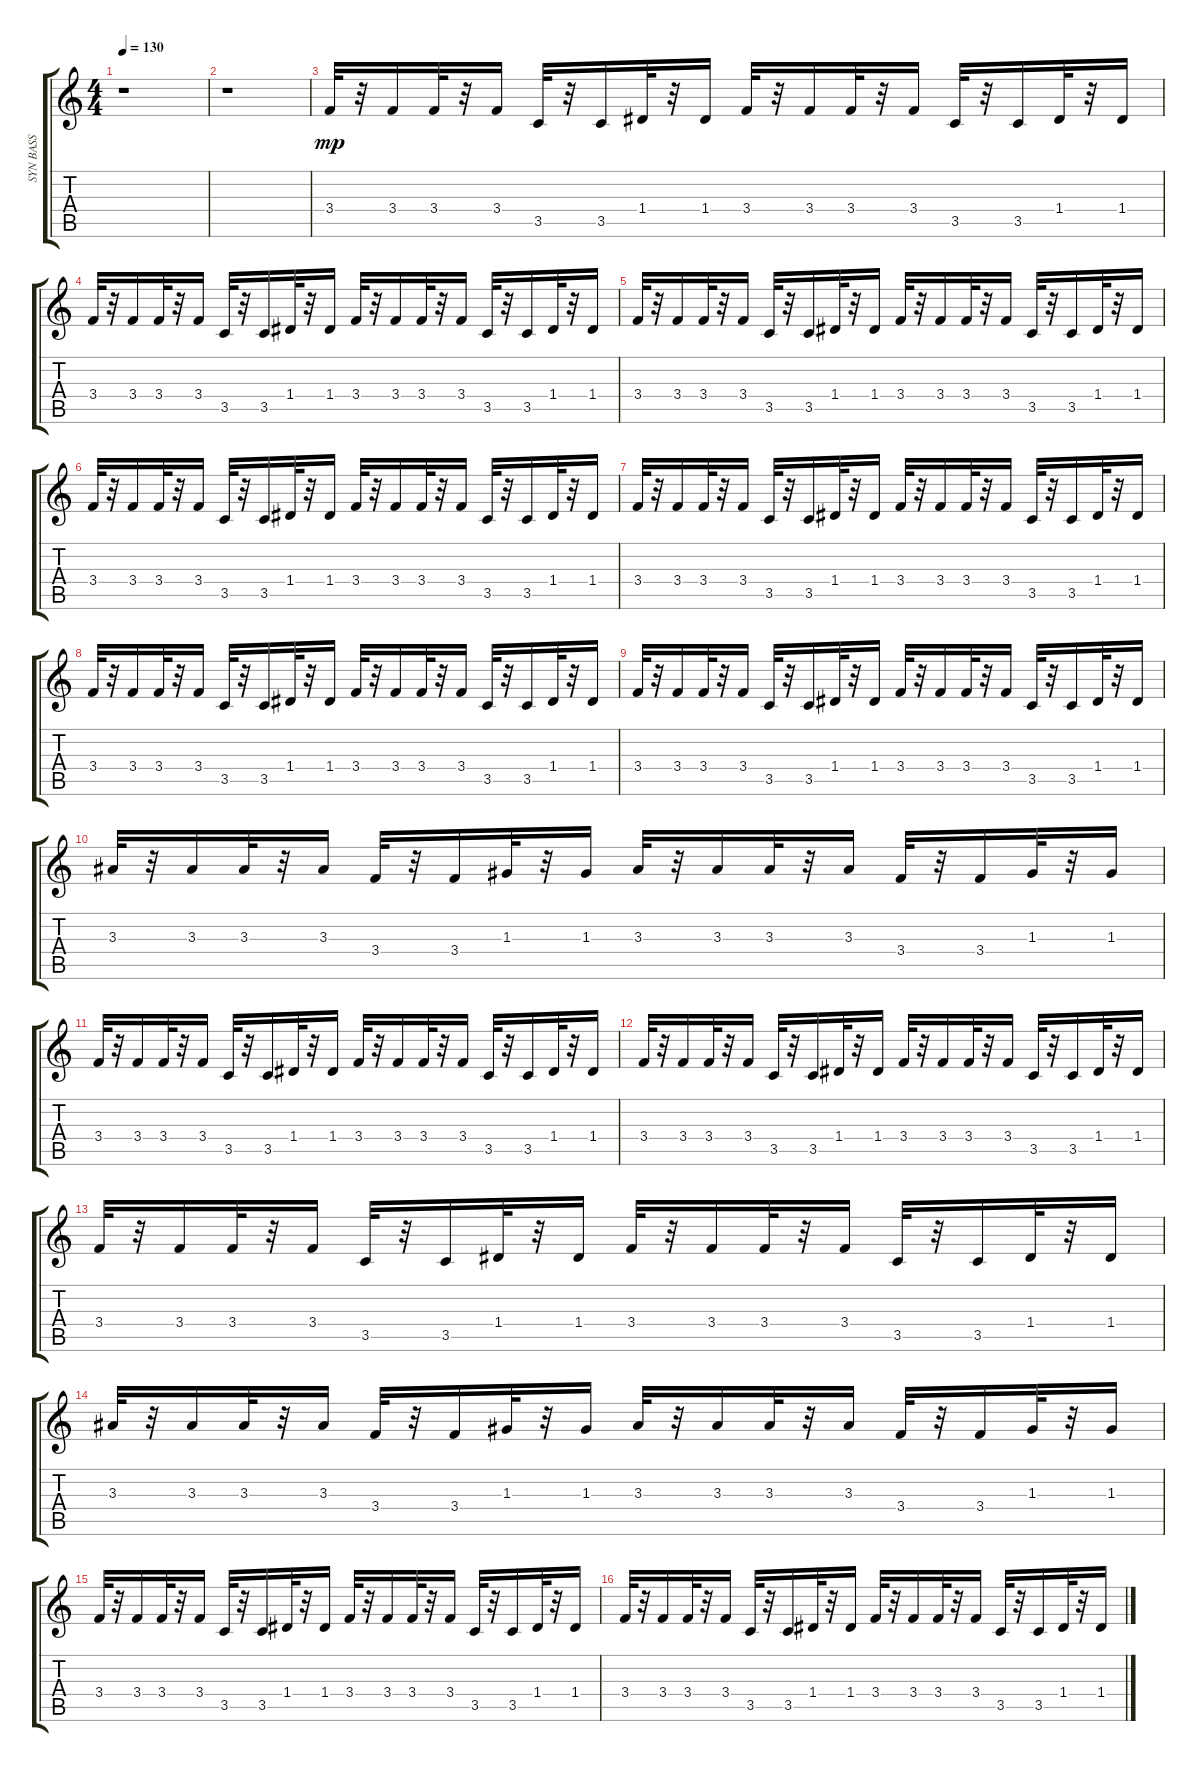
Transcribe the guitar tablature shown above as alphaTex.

\track ("SYN BASS " "SYN BASS ") {instrument synthbass1}
\staff {score tabs}
\tuning (E4 B3 G3 D3 A2 E2) {hide}
\ts (4 4)
\tempo 130
\clef g2
\ks c
r.1{dy mp} |
r.1 |
3.4.32 r.32 3.4.16 3.4.32 r.32 3.4.16 3.5.32 r.32 3.5.16 1.4.32 r.32 1.4.16 3.4.32 r.32 3.4.16 3.4.32 r.32 3.4.16 3.5.32 r.32 3.5.16 1.4.32 r.32 1.4.16 |
3.4.32 r.32 3.4.16 3.4.32 r.32 3.4.16 3.5.32 r.32 3.5.16 1.4.32 r.32 1.4.16 3.4.32 r.32 3.4.16 3.4.32 r.32 3.4.16 3.5.32 r.32 3.5.16 1.4.32 r.32 1.4.16 |
3.4.32 r.32 3.4.16 3.4.32 r.32 3.4.16 3.5.32 r.32 3.5.16 1.4.32 r.32 1.4.16 3.4.32 r.32 3.4.16 3.4.32 r.32 3.4.16 3.5.32 r.32 3.5.16 1.4.32 r.32 1.4.16 |
3.4.32 r.32 3.4.16 3.4.32 r.32 3.4.16 3.5.32 r.32 3.5.16 1.4.32 r.32 1.4.16 3.4.32 r.32 3.4.16 3.4.32 r.32 3.4.16 3.5.32 r.32 3.5.16 1.4.32 r.32 1.4.16 |
3.4.32 r.32 3.4.16 3.4.32 r.32 3.4.16 3.5.32 r.32 3.5.16 1.4.32 r.32 1.4.16 3.4.32 r.32 3.4.16 3.4.32 r.32 3.4.16 3.5.32 r.32 3.5.16 1.4.32 r.32 1.4.16 |
3.4.32 r.32 3.4.16 3.4.32 r.32 3.4.16 3.5.32 r.32 3.5.16 1.4.32 r.32 1.4.16 3.4.32 r.32 3.4.16 3.4.32 r.32 3.4.16 3.5.32 r.32 3.5.16 1.4.32 r.32 1.4.16 |
3.4.32 r.32 3.4.16 3.4.32 r.32 3.4.16 3.5.32 r.32 3.5.16 1.4.32 r.32 1.4.16 3.4.32 r.32 3.4.16 3.4.32 r.32 3.4.16 3.5.32 r.32 3.5.16 1.4.32 r.32 1.4.16 |
3.3.32 r.32 3.3.16 3.3.32 r.32 3.3.16 3.4.32 r.32 3.4.16 1.3.32 r.32 1.3.16 3.3.32 r.32 3.3.16 3.3.32 r.32 3.3.16 3.4.32 r.32 3.4.16 1.3.32 r.32 1.3.16 |
3.4.32 r.32 3.4.16 3.4.32 r.32 3.4.16 3.5.32 r.32 3.5.16 1.4.32 r.32 1.4.16 3.4.32 r.32 3.4.16 3.4.32 r.32 3.4.16 3.5.32 r.32 3.5.16 1.4.32 r.32 1.4.16 |
3.4.32 r.32 3.4.16 3.4.32 r.32 3.4.16 3.5.32 r.32 3.5.16 1.4.32 r.32 1.4.16 3.4.32 r.32 3.4.16 3.4.32 r.32 3.4.16 3.5.32 r.32 3.5.16 1.4.32 r.32 1.4.16 |
3.4.32 r.32 3.4.16 3.4.32 r.32 3.4.16 3.5.32 r.32 3.5.16 1.4.32 r.32 1.4.16 3.4.32 r.32 3.4.16 3.4.32 r.32 3.4.16 3.5.32 r.32 3.5.16 1.4.32 r.32 1.4.16 |
3.3.32 r.32 3.3.16 3.3.32 r.32 3.3.16 3.4.32 r.32 3.4.16 1.3.32 r.32 1.3.16 3.3.32 r.32 3.3.16 3.3.32 r.32 3.3.16 3.4.32 r.32 3.4.16 1.3.32 r.32 1.3.16 |
3.4.32 r.32 3.4.16 3.4.32 r.32 3.4.16 3.5.32 r.32 3.5.16 1.4.32 r.32 1.4.16 3.4.32 r.32 3.4.16 3.4.32 r.32 3.4.16 3.5.32 r.32 3.5.16 1.4.32 r.32 1.4.16 |
3.4.32 r.32 3.4.16 3.4.32 r.32 3.4.16 3.5.32 r.32 3.5.16 1.4.32 r.32 1.4.16 3.4.32 r.32 3.4.16 3.4.32 r.32 3.4.16 3.5.32 r.32 3.5.16 1.4.32 r.32 1.4.16
